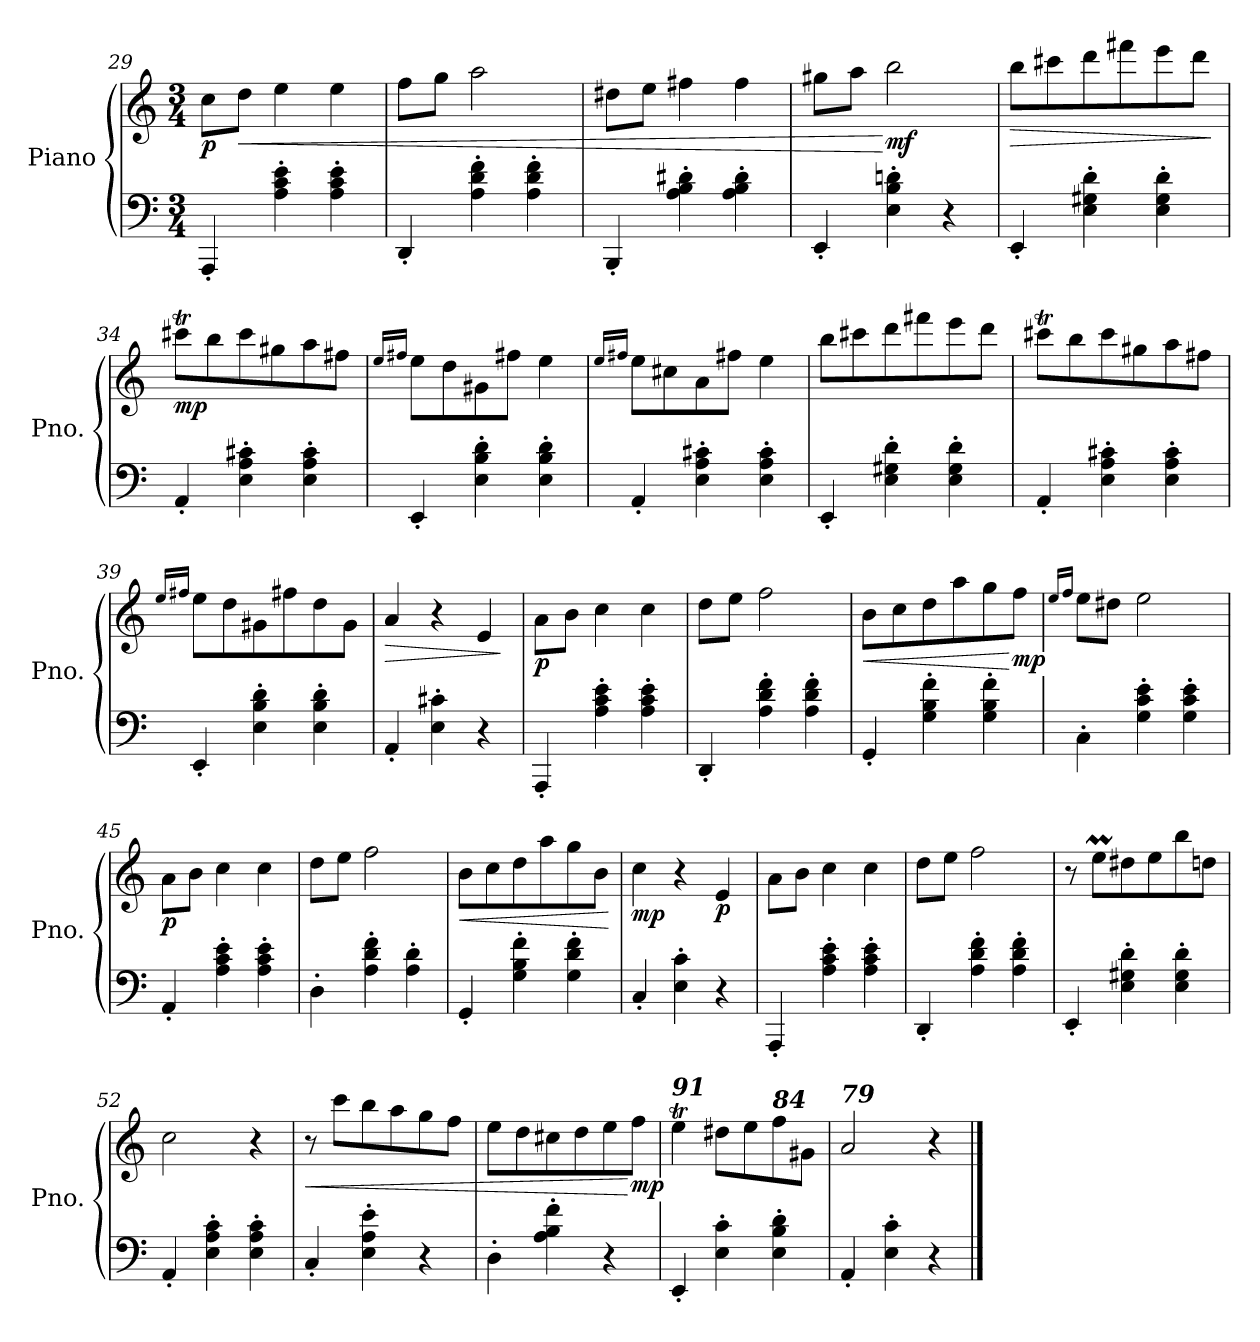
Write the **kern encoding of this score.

**kern	**kern	**dynam
*part1	*part1	*part1
*staff2	*staff1	*staff1/2
*I"Piano	*	*
*I'Pno.	*	*
*clefF4	*clefG2	*
*k[]	*k[]	*
*M3/4	*M3/4	*
=29	=29	=29
!	!	!LO:DY:b
4AAA'/	8cc\L	p
!	!	!LO:HP:b
.	8dd\J	<
4A\' 4c\' 4e\'	4ee\	.
4A\' 4c\' 4e\'	4ee\	.
!!LO:LB:g=z
=30	=30	=30
4DD'/	8ff\L	.
.	8gg\J	.
4A\' 4d\' 4f\'	2aa\	.
4A\' 4d\' 4f\'	.	.
=31	=31	=31
4BBB'/	8dd#X\L	.
.	8ee\J	.
4A\' 4B\' 4d#X\'	4ff#X\	.
4A\' 4B\' 4d#\'	4ff#\	.
=32	=32	=32
4EE'/	8gg#X\L	.
.	8aa\J	.
!	!	!LO:DY:n=1:b
4E\' 4B\' 4dn\'	2bb\	[ mf
4r	.	.
=33	=33	=33
!	!	!LO:HP:b
4EE'/	8bb\L	>
.	8ccc#X\	.
4E\' 4G#X\' 4d\'	8ddd\	.
.	8fff#X\	.
4E\' 4G#\' 4d\'	8eee\	.
.	8ddd\J	.
.	.	]
=34	=34	=34
!	!	!LO:DY:b
4AA'/	8ccc#Xt\L	mp
.	8bb\	.
4E\' 4A\' 4c#X\'	8ccc#\	.
.	8gg#X\	.
4E\' 4A\' 4c#\'	8aa\	.
.	8ff#X\J	.
=35	=35	=35
.	16qee/LL	.
.	16qff#X/JJ	.
4EE'/	8ee\L	.
.	8dd\	.
4E\' 4B\' 4d\'	8g#X\	.
.	8ff#\J	.
4E\' 4B\' 4d\'	4ee\	.
=36	=36	=36
.	16qee/LL	.
.	16qff#X/JJ	.
4AA'/	8ee\L	.
.	8cc#X\	.
4E\' 4A\' 4c#X\'	8a\	.
.	8ff#\J	.
4E\' 4A\' 4c#\'	4ee\	.
=37	=37	=37
4EE'/	8bb\L	.
.	8ccc#X\	.
4E\' 4G#X\' 4d\'	8ddd\	.
.	8fff#X\	.
4E\' 4G#\' 4d\'	8eee\	.
.	8ddd\J	.
!!LO:LB:g=z
=38	=38	=38
4AA'/	8ccc#Xt\L	.
.	8bb\	.
4E\' 4A\' 4c#X\'	8ccc#\	.
.	8gg#X\	.
4E\' 4A\' 4c#\'	8aa\	.
.	8ff#X\J	.
=39	=39	=39
.	16qee/LL	.
.	16qff#X/JJ	.
4EE'/	8ee\L	.
.	8dd\	.
4E\' 4B\' 4d\'	8g#X\	.
.	8ff#\	.
4E\' 4B\' 4d\'	8dd\	.
.	8g#\J	.
=40	=40	=40
!	!	!LO:HP:b
4AA'/	4a/	>
4E\' 4c#X\'	4r	.
4r	4e/	.
.	.	]
=41	=41	=41
!	!	!LO:DY:b
4AAA'/	8a\L	p
.	8b\J	.
4A\' 4c\' 4e\'	4cc\	.
4A\' 4c\' 4e\'	4cc\	.
=42	=42	=42
4DD'/	8dd\L	.
.	8ee\J	.
4A\' 4d\' 4f\'	2ff\	.
4A\' 4d\' 4f\'	.	.
=43	=43	=43
!	!	!LO:HP:b
4GG'/	8b\L	<
.	8cc\	.
4G\' 4B\' 4f\'	8dd\	.
.	8aa\	.
4G\' 4B\' 4f\'	8gg\	.
!	!	!LO:DY:n=1:b
.	8ff\J	[ mp
=44	=44	=44
.	16qee/LL	.
.	16qff/JJ	.
4C'\	8ee\L	.
.	8dd#X\J	.
4G\' 4c\' 4e\'	2ee\	.
4G\' 4c\' 4e\'	.	.
=45	=45	=45
!	!	!LO:DY:b
4AA'/	8a\L	p
.	8b\J	.
4A\' 4c\' 4e\'	4cc\	.
4A\' 4c\' 4e\'	4cc\	.
=46	=46	=46
4D'\	8dd\L	.
.	8ee\J	.
4A\' 4d\' 4f\'	2ff\	.
4A\' 4d\'	.	.
=47	=47	=47
!	!	!LO:HP:b
4GG'/	8b\L	<
.	8cc\	.
4G\' 4B\' 4f\'	8dd\	.
.	8aa\	.
4G\' 4d\' 4f\'	8gg\	.
.	8b\J	.
.	.	[
!!LO:LB:g=z
=48	=48	=48
!	!	!LO:DY:b
4C'/	4cc\	mp
4E\' 4c\'	4r	.
!	!	!LO:DY:b
4r	4e/	p
=49	=49	=49
4AAA'/	8a\L	.
.	8b\J	.
4A\' 4c\' 4e\'	4cc\	.
4A\' 4c\' 4e\'	4cc\	.
=50	=50	=50
4DD'/	8dd\L	.
.	8ee\J	.
4A\' 4d\' 4f\'	2ff\	.
4A\' 4d\' 4f\'	.	.
=51	=51	=51
4EE'/	8r	.
.	8eem\L	.
4E\' 4G#X\' 4d\'	8dd#X\	.
.	8ee\	.
4E\' 4G#\' 4d\'	8bb\	.
.	8ddn\J	.
=52	=52	=52
4AA'/	2cc\	.
4E\' 4A\' 4c\'	.	.
4E\' 4A\' 4c\'	4r	.
=53	=53	=53
!	!	!LO:HP:b
4C'/	8r	<
.	8ccc\L	.
4E\' 4A\' 4e\'	8bb\	.
.	8aa\	.
4r	8gg\	.
.	8ff\J	.
=54	=54	=54
4D'\	8ee\L	.
.	8dd\	.
4A\' 4B\' 4f\'	8cc#X\	.
.	8dd\	.
4r	8ee\	.
!	!	!LO:DY:n=1:b
.	8ff\J	[ mp
=55	=55	=55
!	!LO:TX:a:Bi:t=91	!
4EE'/	4eet\	.
4E\' 4c\'	8dd#X\L	.
.	8ee\	.
!	!LO:TX:a:Bi:t=84	!
4E\' 4B\' 4d\'	8ff\	.
.	8g#X\J	.
=56	=56	=56
!	!LO:TX:a:Bi:t=79	!
4AA'/	2a/	.
4E\' 4c\'	.	.
4r	4r	.
==	==	==
*-	*-	*-
